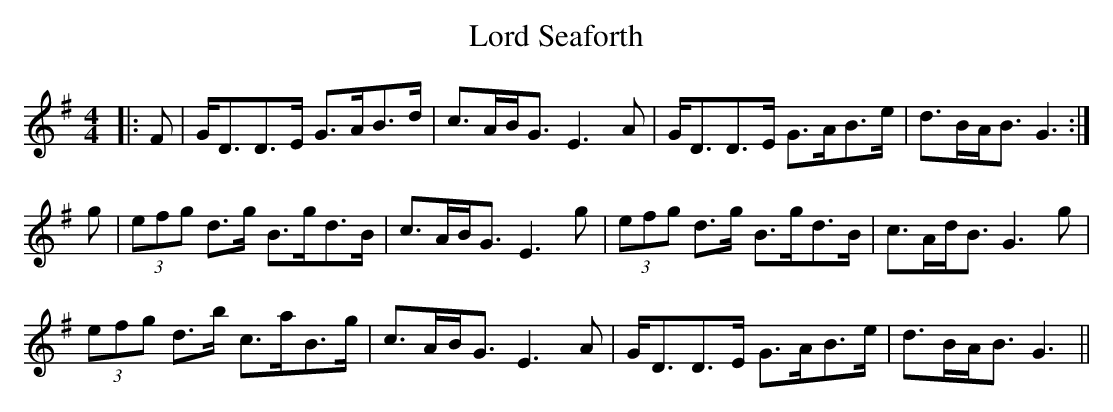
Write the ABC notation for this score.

X:1
T: Lord Seaforth
M: 4/4
L: 1/8
K: Gmaj
|:F|G<DD>E G>AB>d|c>AB<G E3A|G<DD>E G>AB>e|d>BA<B G3:|
g|(3efg d>g B>gd>B|c>AB<G E3g|(3efg d>g B>gd>B|c>Ad<B G3g|
(3efg d>b c>aB>g|c>AB<G E3A|G<DD>E G>AB>e|d>BA<B G3||
